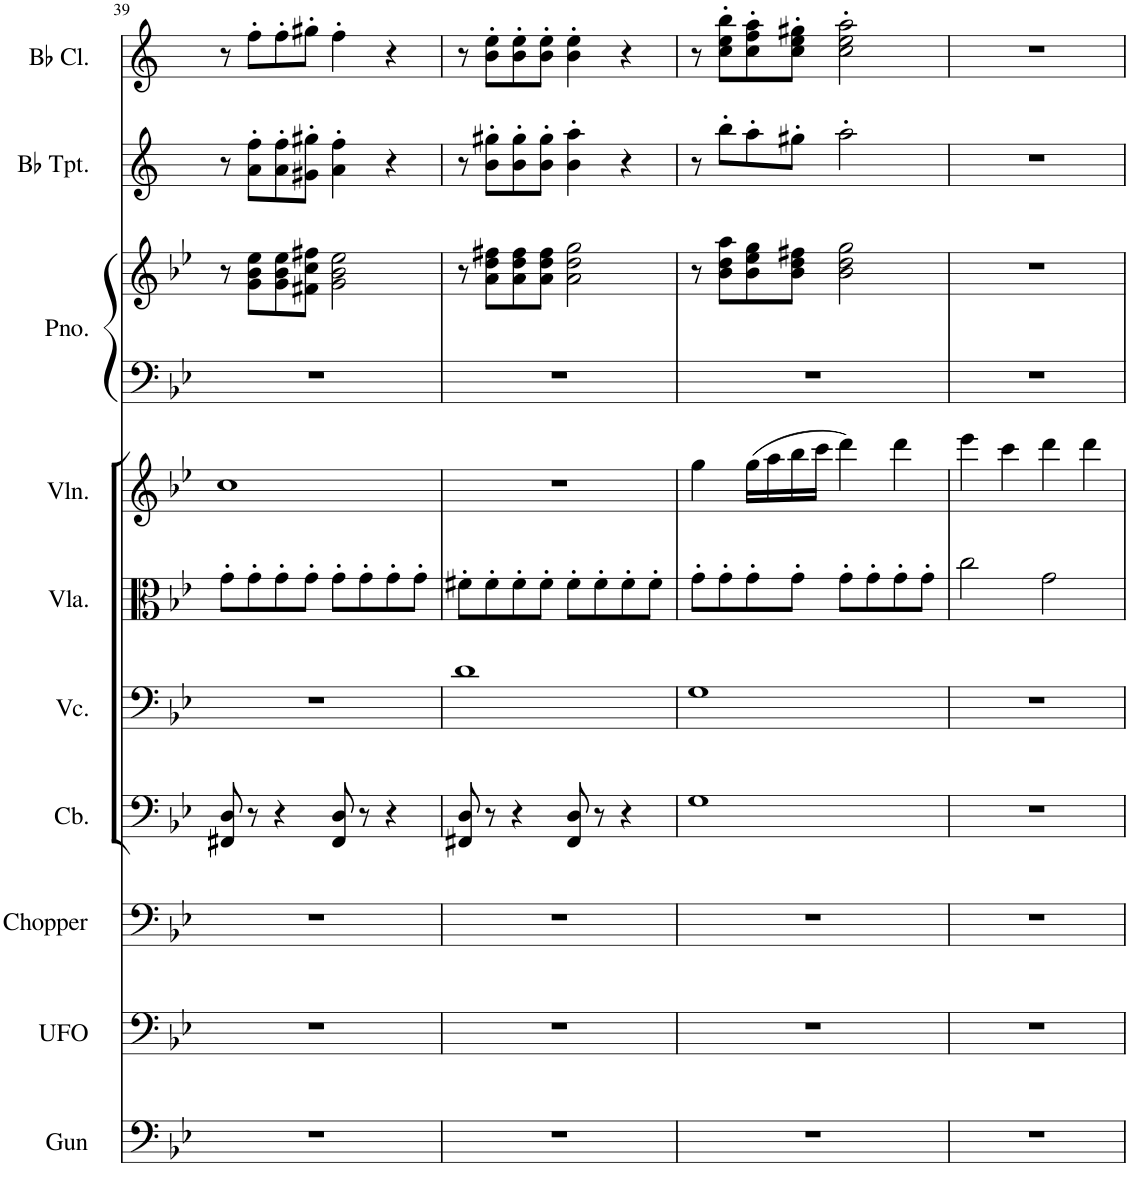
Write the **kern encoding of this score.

**kern	**kern	**kern	**kern	**kern	**kern	**kern	**kern	**kern	**kern	**kern
*part10	*part9	*part8	*part7	*part6	*part5	*part4	*part3	*part3	*part2	*part1
*staff11	*staff10	*staff9	*staff8	*staff7	*staff6	*staff5	*staff4	*staff3	*staff2	*staff1
*I"Gunshot	*I"UFO	*I"Helicopter	*I"Contrabass	*I"Violoncello	*I"Viola	*I"Violin	*I"Piano	*	*I"Bb Trumpet	*I"Bb Clarinet
*I'Gun	*I'UFO	*	*I'Cb.	*I'Vc.	*I'Vla.	*I'Vln.	*I'Pno.	*	*I'Bb Tpt.	*I'Bb Cl.
!!LO:PB:g=z
*clefF4	*clefF4	*clefF4	*clefF4	*clefF4	*clefC3	*clefG2	*clefF4	*clefG2	*clefG2	*clefG2
*	*	*	*Trd7c12	*	*	*	*	*	*Trd1c2	*Trd1c2
*k[b-e-]	*k[b-e-]	*k[b-e-]	*k[b-e-]	*k[b-e-]	*k[b-e-]	*k[b-e-]	*k[b-e-]	*k[b-e-]	*k[]	*k[]
*M4/4	*M4/4	*M4/4	*M4/4	*M4/4	*M4/4	*M4/4	*M4/4	*M4/4	*M4/4	*M4/4
=39	=39	=39	=39	=39	=39	=39	=39	=39	=39	=39
1r	1r	1r	8FF#X/ 8D/	1r	8g'\L	1cc	1r	8r	8r	8r
.	.	.	8r	.	8g'\	.	.	8g\ 8b-\ 8ee-\L	8a\' 8ff\'L	8ff'\L
.	.	.	4r	.	8g'\	.	.	8g\ 8b-\ 8ee-\	8a\' 8ff\'	8ff'\
.	.	.	.	.	8g'\J	.	.	8f#X\ 8cc\ 8ff#X\J	8g#X\' 8gg#X\'J	8gg#X'\J
.	.	.	8FF#/ 8D/	.	8g'\L	.	.	2g\ 2b-\ 2ee-\	4a\' 4ff\'	4ff'\
.	.	.	8r	.	8g'\	.	.	.	.	.
.	.	.	4r	.	8g'\	.	.	.	4r	4r
.	.	.	.	.	8g'\J	.	.	.	.	.
=40	=40	=40	=40	=40	=40	=40	=40	=40	=40	=40
1r	1r	1r	8FF#X/ 8D/	1d	8f#X'\L	1r	1r	8r	8r	8r
.	.	.	8r	.	8f#'\	.	.	8a\ 8dd\ 8ff#X\L	8b\' 8gg#X\'L	8b\' 8ee\'L
.	.	.	4r	.	8f#'\	.	.	8a\ 8dd\ 8ff#\	8b\' 8gg#\'	8b\' 8ee\'
.	.	.	.	.	8f#'\J	.	.	8a\ 8dd\ 8ff#\J	8b\' 8gg#\'J	8b\' 8ee\'J
.	.	.	8FF#/ 8D/	.	8f#'\L	.	.	2a\ 2dd\ 2gg\	4b\' 4aa\'	4b\' 4ee\'
.	.	.	8r	.	8f#'\	.	.	.	.	.
.	.	.	4r	.	8f#'\	.	.	.	4r	4r
.	.	.	.	.	8f#'\J	.	.	.	.	.
=41	=41	=41	=41	=41	=41	=41	=41	=41	=41	=41
1r	1r	1r	1G	1G	8g'\L	4gg\	1r	8r	8r	8r
.	.	.	.	.	8g'\	.	.	8b-\ 8dd\ 8aa\L	8bb'\L	8cc\' 8ee\' 8bb\'L
.	.	.	.	.	8g'\	(>16gg\LL	.	8b-\ 8ee-\ 8gg\	8aa'\	8cc\' 8ff\' 8aa\'
.	.	.	.	.	.	16aa\	.	.	.	.
.	.	.	.	.	8g'\J	16bb-\	.	8b-\ 8dd\ 8ff#X\J	8gg#X'\J	8cc\' 8ee\' 8gg#X\'J
.	.	.	.	.	.	16ccc\JJ	.	.	.	.
.	.	.	.	.	8g'\L	4ddd\)	.	2b-\ 2dd\ 2gg\	2aa'\	2cc\' 2ee\' 2aa\'
.	.	.	.	.	8g'\	.	.	.	.	.
.	.	.	.	.	8g'\	4ddd\	.	.	.	.
.	.	.	.	.	8g'\J	.	.	.	.	.
=42	=42	=42	=42	=42	=42	=42	=42	=42	=42	=42
1r	1r	1r	1r	1r	2cc\	4eee-\	1r	1r	1r	1r
.	.	.	.	.	.	4ccc\	.	.	.	.
.	.	.	.	.	2g\	4ddd\	.	.	.	.
.	.	.	.	.	.	4ddd\	.	.	.	.
=	=	=	=	=	=	=	=	=	=	=
*-	*-	*-	*-	*-	*-	*-	*-	*-	*-	*-
